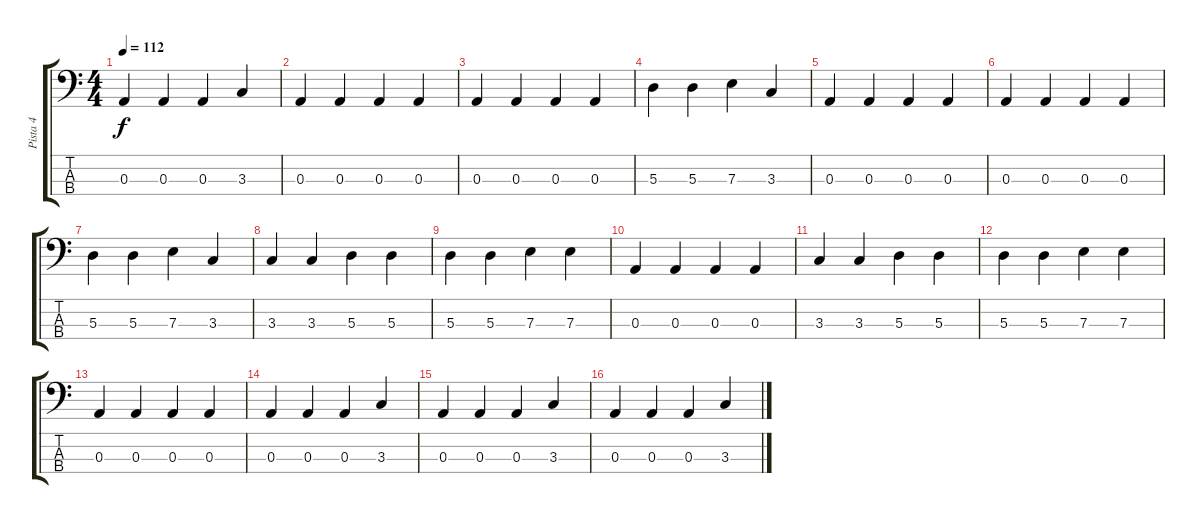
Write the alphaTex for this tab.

\track ("Pista 4" "Pista 4") {instrument electricbassfinger}
\staff {score tabs}
\tuning (G2 D2 A1 E1) {hide}
\ts (4 4)
\tempo 112
\clef f4
\ks c
0.3.4{dy f} 0.3.4 0.3.4 3.3.4 |
0.3.4 0.3.4 0.3.4 0.3.4 |
0.3.4 0.3.4 0.3.4 0.3.4 |
5.3.4 5.3.4 7.3.4 3.3.4 |
0.3.4 0.3.4 0.3.4 0.3.4 |
0.3.4 0.3.4 0.3.4 0.3.4 |
5.3.4 5.3.4 7.3.4 3.3.4 |
3.3.4 3.3.4 5.3.4 5.3.4 |
5.3.4 5.3.4 7.3.4 7.3.4 |
0.3.4 0.3.4 0.3.4 0.3.4 |
3.3.4 3.3.4 5.3.4 5.3.4 |
5.3.4 5.3.4 7.3.4 7.3.4 |
0.3.4 0.3.4 0.3.4 0.3.4 |
0.3.4 0.3.4 0.3.4 3.3.4 |
0.3.4 0.3.4 0.3.4 3.3.4 |
0.3.4 0.3.4 0.3.4 3.3.4
